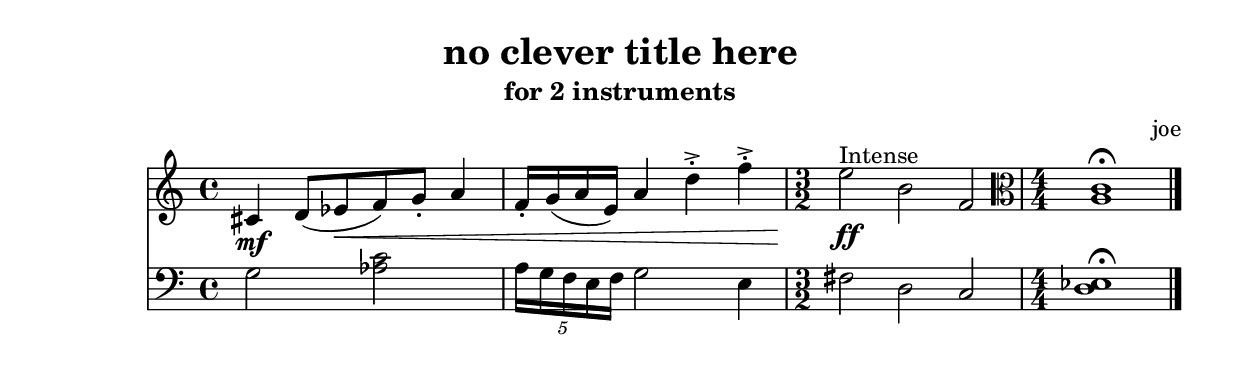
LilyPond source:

\version "2.24.0"

% this is the full score

\version "2.24.0"

% these are the instrument definitions

\language "english"

playerone = \relative c' {
  cs4\mf d8[( ef\< f) g-.] a4 |
  f16-. g( a e) a4 d->-. f->-. |
  \time 3/2
  e2\ff^Intense b f |
  \clef alto
  \numericTimeSignature \time 4/4
  <c a>1\fermata \bar "|." |
}

playertwo = \relative c' {
  \clef "bass"
  g2 <af c>2 |
  \tuplet 5/4 { a16 g f e f } g2 e4 |
  fs2 d2 c2 |
  \numericTimeSignature <d ef>1\fermata |
}


\header {
  title = "no clever title here"
  composer = "joe"
  subtitle = "for 2 instruments"
}

\score {
  <<
    \new Staff \playerone
    \new Staff \playertwo
  >>
}